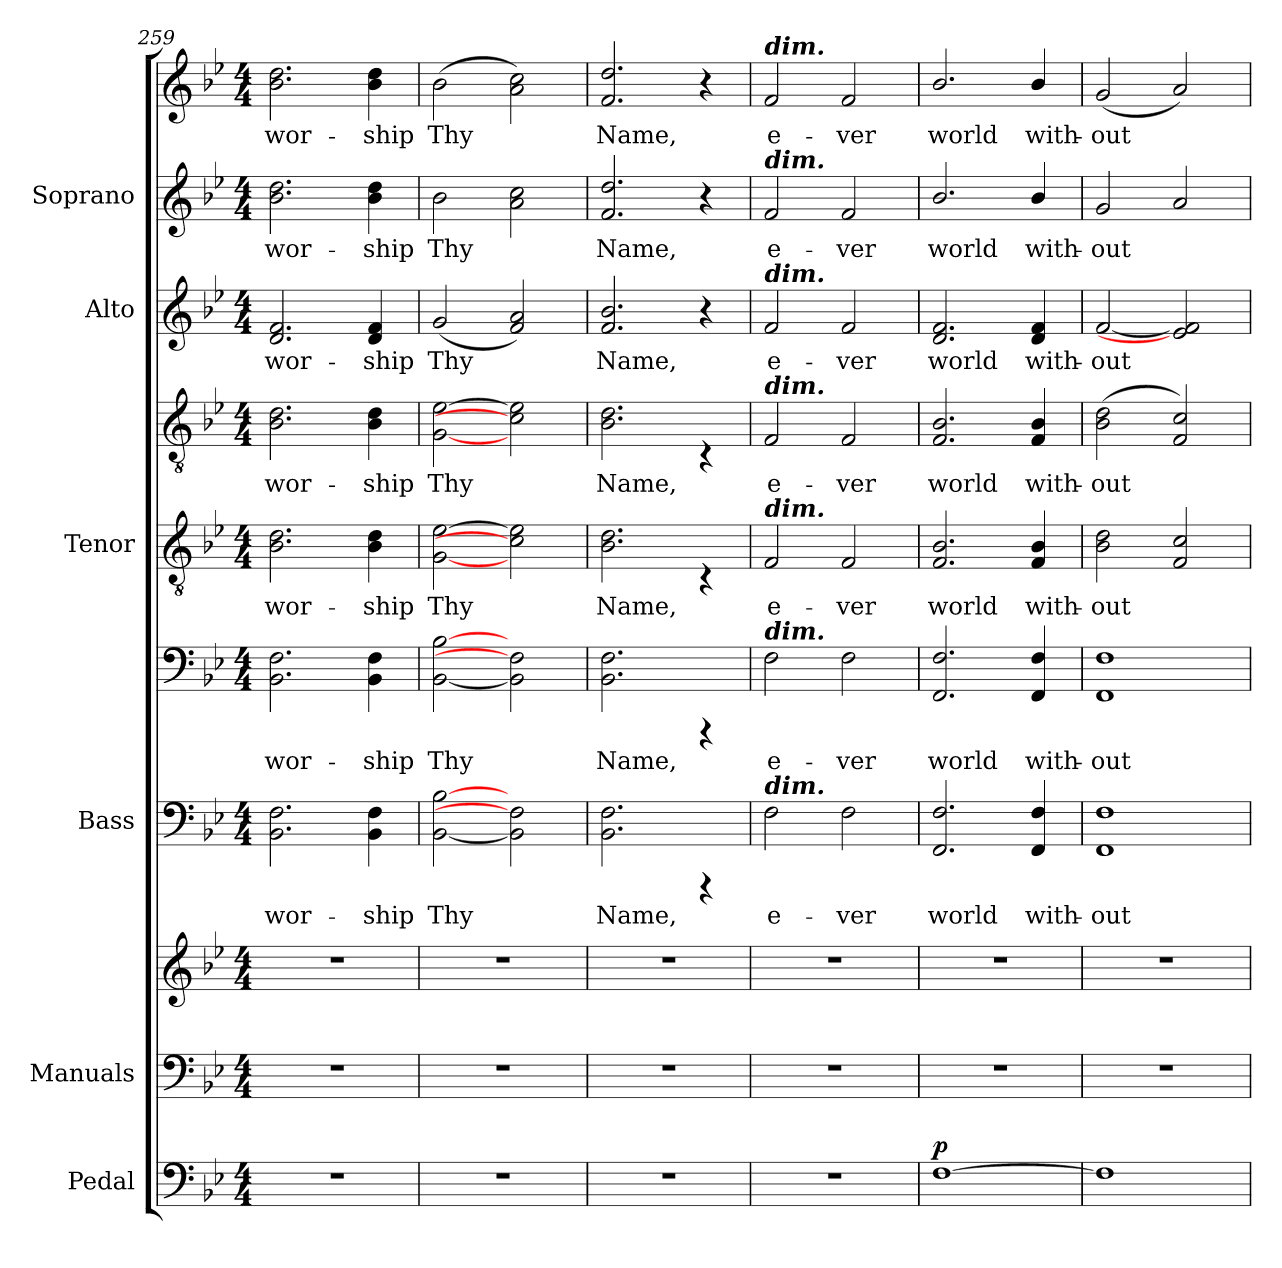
**kern	**dynam	**kern	**kern	**kern	**text	**kern	**text	**kern	**text	**kern	**text	**kern	**text	**kern	**text	**kern	**text
*part6	*part6	*part5	*part5	*part4	*part4	*part4	*part4	*part3	*part3	*part3	*part3	*part2	*part2	*part1	*part1	*part1	*part1
*staff10	*staff10	*staff9	*staff8	*staff7	*staff7	*staff6	*staff6	*staff5	*staff5	*staff4	*staff4	*staff3	*staff3	*staff2	*staff2	*staff1	*staff1
*I"Pedal	*	*I"Manuals	*	*I"Bass	*	*	*	*I"Tenor	*	*	*	*I"Alto	*	*I"Soprano	*	*	*
*	*	*	*	*I'B	*	*	*	*I'T	*	*	*	*I'A	*	*I'S	*	*	*
!!LO:LB:g=z
*clefF4	*	*clefF4	*clefG2	*clefF4	*	*clefF4	*	*clefGv2	*	*clefGv2	*	*clefG2	*	*clefG2	*	*clefG2	*
*k[b-e-]	*	*k[b-e-]	*k[b-e-]	*k[b-e-]	*	*k[b-e-]	*	*k[b-e-]	*	*k[b-e-]	*	*k[b-e-]	*	*k[b-e-]	*	*k[b-e-]	*
*B-:	*	*B-:	*B-:	*B-:	*	*B-:	*	*B-:	*	*B-:	*	*B-:	*	*B-:	*	*B-:	*
*M4/4	*	*M4/4	*M4/4	*M4/4	*	*M4/4	*	*M4/4	*	*M4/4	*	*M4/4	*	*M4/4	*	*M4/4	*
=259	=259	=259	=259	=259	=259	=259	=259	=259	=259	=259	=259	=259	=259	=259	=259	=259	=259
!	!	!	!	!	!LO:LY:b	!	!LO:LY:b	!	!LO:LY:b	!	!LO:LY:b	!	!LO:LY:b	!	!LO:LY:b	!	!LO:LY:b
1r	.	1r	1r	2.BB- 2.F	wor-	2.BB- 2.F	wor-	2.B- 2.d	wor-	2.B- 2.d	wor-	2.d 2.f	wor-	2.b-\ 2.dd\	wor-	2.b-\ 2.dd\	wor-
!	!	!	!	!	!LO:LY:b	!	!LO:LY:b	!	!LO:LY:b	!	!LO:LY:b	!	!LO:LY:b	!	!LO:LY:b	!	!LO:LY:b
.	.	.	.	4BB- 4F	-ship	4BB- 4F	-ship	4B- 4d	-ship	4B- 4d	-ship	4d 4f	-ship	4b-\ 4dd\	-ship	4b-\ 4dd\	-ship
=260	=260	=260	=260	=260	=260	=260	=260	=260	=260	=260	=260	=260	=260	=260	=260	=260	=260
!	!	!	!	!	!LO:LY:b	!	!LO:LY:b	!	!LO:LY:b	!	!LO:LY:b	!	!LO:LY:b	!	!LO:LY:b	!	!LO:LY:b
1r	.	1r	1r	[2BB- [2B-	Thy	[2BB- [2B-	Thy	[2G [2e-	Thy	[2G [2e-	Thy	(<2g	Thy	2b-	Thy	(>2b-	Thy
.	.	.	.	2BB-] 2F]	.	2BB-] 2F]	.	2c] 2e-]	.	2c] 2e-]	.	2f 2a)	.	2a 2cc	.	2a 2cc)	.
=261	=261	=261	=261	=261	=261	=261	=261	=261	=261	=261	=261	=261	=261	=261	=261	=261	=261
!	!	!	!	!	!LO:LY:b	!	!LO:LY:b	!	!LO:LY:b	!	!LO:LY:b	!	!LO:LY:b	!	!LO:LY:b	!	!LO:LY:b
1r	.	1r	1r	2.BB- 2.F	Name,	2.BB- 2.F	Name,	2.B- 2.d	Name,	2.B- 2.d	Name,	2.f 2.b-	Name,	2.f 2.dd	Name,	2.f 2.dd	Name,
.	.	.	.	4rFFF	.	4rFFF	.	4rBB	.	4rBB	.	4r	.	4r	.	4r	.
=262	=262	=262	=262	=262	=262	=262	=262	=262	=262	=262	=262	=262	=262	=262	=262	=262	=262
!	!	!	!	!	!	!	!	!	!	!	!	!	!	!	!	!LO:TX:a:Bi:t=dim.	!
!	!	!	!	!	!	!	!	!	!	!	!	!	!	!LO:TX:a:Bi:t=dim.	!	!	!
!	!	!	!	!	!	!	!	!	!	!	!	!LO:TX:a:Bi:t=dim.	!	!	!	!	!
!	!	!	!	!	!	!	!	!	!	!LO:TX:a:Bi:t=dim.	!	!	!	!	!	!	!
!	!	!	!	!	!	!	!	!LO:TX:a:Bi:t=dim.	!	!	!	!	!	!	!	!	!
!	!	!	!	!	!	!LO:TX:a:Bi:t=dim.	!	!	!	!	!	!	!	!	!	!	!
!	!	!	!	!LO:TX:a:Bi:t=dim.	!	!	!	!	!	!	!	!	!	!	!	!	!
!	!	!	!	!	!LO:LY:b	!	!LO:LY:b	!	!LO:LY:b	!	!LO:LY:b	!	!LO:LY:b	!	!LO:LY:b	!	!LO:LY:b
1r	.	1r	1r	2F\	e-	2F\	e-	2F	e-	2F	e-	2f	e-	2f	e-	2f	e-
!	!	!	!	!	!LO:LY:b	!	!LO:LY:b	!	!LO:LY:b	!	!LO:LY:b	!	!LO:LY:b	!	!LO:LY:b	!	!LO:LY:b
.	.	.	.	2F\	-ver	2F\	-ver	2F	-ver	2F	-ver	2f	-ver	2f	-ver	2f	-ver
=263	=263	=263	=263	=263	=263	=263	=263	=263	=263	=263	=263	=263	=263	=263	=263	=263	=263
!	!LO:DY:a	!	!	!	!LO:LY:b	!	!LO:LY:b	!	!LO:LY:b	!	!LO:LY:b	!	!LO:LY:b	!	!LO:LY:b	!	!LO:LY:b
[1F	p	1r	1r	2.FF/ 2.F/	world	2.FF/ 2.F/	world	2.F 2.B-	world	2.F 2.B-	world	2.d 2.f	world	2.b-/	world	2.b-/	world
!	!	!	!	!	!LO:LY:b	!	!LO:LY:b	!	!LO:LY:b	!	!LO:LY:b	!	!LO:LY:b	!	!LO:LY:b	!	!LO:LY:b
.	.	.	.	4FF 4F	with-	4FF 4F	with-	4F 4B-	with-	4F 4B-	with-	4d 4f	with-	4b-/	with-	4b-/	with-
=264	=264	=264	=264	=264	=264	=264	=264	=264	=264	=264	=264	=264	=264	=264	=264	=264	=264
!	!	!	!	!	!LO:LY:b	!	!LO:LY:b	!	!LO:LY:b	!	!LO:LY:b	!	!LO:LY:b	!	!LO:LY:b	!	!LO:LY:b
1F]	.	1r	1r	1FF 1F	-out	1FF 1F	-out	2B- 2d	-out	(<2B- 2d	-out	[2f	-out	2g	-out	(<2g	-out
.	.	.	.	.	.	.	.	2F 2c	.	2F 2c)	.	2e-] 2f]	.	2a	.	2a)	.
=	=	=	=	=	=	=	=	=	=	=	=	=	=	=	=	=	=
*-	*-	*-	*-	*-	*-	*-	*-	*-	*-	*-	*-	*-	*-	*-	*-	*-	*-
